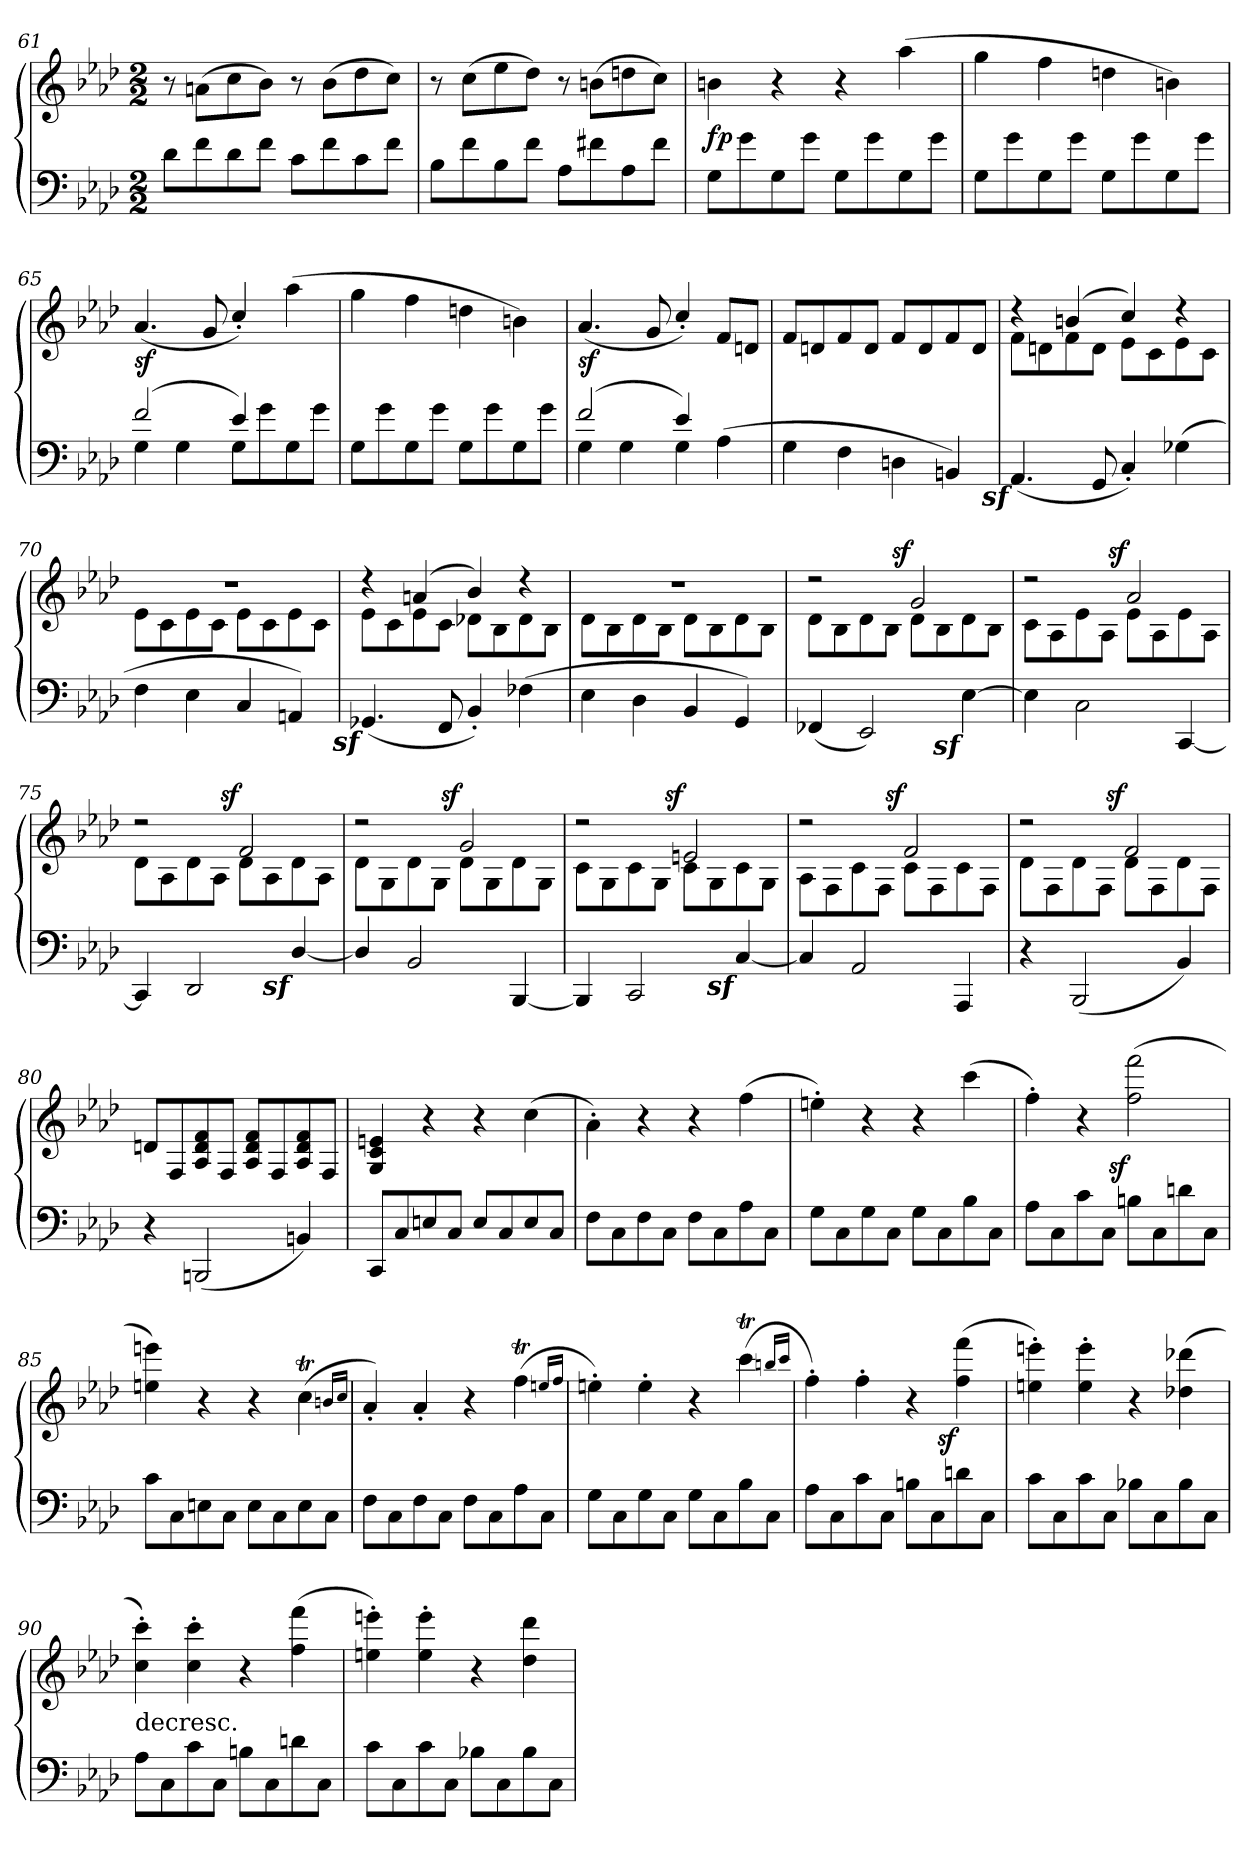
**kern	**kern	**dynam
*part1	*part1	*part1
*staff2	*staff1	*staff1/2
*clefF4	*clefG2	*
*k[b-e-a-d-]	*k[b-e-a-d-]	*
*f:	*f:	*
*M2/2	*M2/2	*
=61	=61	=61
8d-L	8r	.
8f	(8anL	.
8d-	8cc	.
8fJ	8b-J)	.
8cL	8r	.
8f	(8b-L	.
8c	8dd-	.
8fJ	8ccJ)	.
=62	=62	=62
8B-L	8r	.
8f	(8ccL	.
8B-	8ee-	.
8fJ	8dd-J)	.
8A-L	8r	.
8f#X	(8bnL	.
8A-	8ddn	.
8f#J	8ccJ)	.
=63	=63	=63
8GL	4bn	fp
8g	.	.
8G	4r	.
8gJ	.	.
8GL	4r	.
8g	.	.
8G	(4aa-	.
8gJ	.	.
=64	=64	=64
8GL	4gg	.
8g	.	.
8G	4ff	.
8gJ	.	.
8GL	4ddn	.
8g	.	.
8G	4bn)	.
8gJ	.	.
=65	=65	=65
*^	*	*
(2f	4G	(4.a-	sf
.	4G	.	.
.	.	8g	.
4e-)	8GL	4cc'/)	.
.	8g	.	.
4ryy	8G	(4aa-	.
.	8gJ	.	.
*v	*v	*	*
=66	=66	=66
8GL	4gg	.
8g	.	.
8G	4ff	.
8gJ	.	.
8GL	4ddn	.
8g	.	.
8G	4bn)	.
8gJ	.	.
=67	=67	=67
*^	*	*
(2f	4G	(4.a-	sf
.	4G	.	.
.	.	8g	.
4e-)	4G	4cc'/)	.
(>4A-	4ryy	8fL	.
.	.	8dnJ	.
*v	*v	*	*
=68	=68	=68
4G	8fL	.
.	8dn	.
4F	8f	.
.	8dJ	.
4Dn	8fL	.
.	8d	.
4BBn)	8f	.
.	8dJ	.
=69	=69	=69
!LO:DY:rj	!	!
*	*^	*
(4.AA-z	4rdd	8fL	.
.	.	8dn	.
.	(4bn	8f	.
8GG	.	8dJ	.
4C')	4cc)	8e-L	.
.	.	8c	.
(4G-X	4rdd	8e-	.
.	.	8cJ	.
=70	=70	=70	=70
4F	1rdd	8e-L	.
.	.	8c	.
4E-	.	8e-	.
.	.	8cJ	.
4C	.	8e-L	.
.	.	8c	.
4AAn)	.	8e-	.
.	.	8cJ	.
=71	=71	=71	=71
!LO:DY:rj	!	!	!
(4.GG-Xz	4rdd	8e-L	.
.	.	8c	.
.	(4an	8e-	.
8FF	.	8cJ	.
4BB-')	4b-)	8d-XL	.
.	.	8B-	.
(4F-X	4rdd	8d-	.
.	.	8B-J	.
=72	=72	=72	=72
4E-	1rdd	8d-L	.
.	.	8B-	.
4D-	.	8d-	.
.	.	8B-J	.
4BB-	.	8d-L	.
.	.	8B-	.
4GG)	.	8d-	.
.	.	8B-J	.
=73	=73	=73	=73
(4FF-X	2r	8d-L	.
.	.	8B-	.
2EE-)	.	8d-	.
.	.	8B-J	.
!	!	!	!LO:DY:a:rj
.	2g	8d-L	sf
.	.	8B-	.
!LO:DY:rj	!	!	!
[4E-z	.	8d-	.
.	.	8B-J	.
=74	=74	=74	=74
4E-]	2r	8cL	.
.	.	8A-	.
2C\	.	8e-	.
.	.	8A-J	.
!	!	!	!LO:DY:a:rj
.	2a-	8e-L	sf
.	.	8A-	.
[4CC	.	8e-	.
.	.	8A-J	.
=75	=75	=75	=75
4CC]	2r	8d-L	.
.	.	8A-	.
2DD-	.	8d-	.
.	.	8A-J	.
!	!	!	!LO:DY:a:rj
.	2f	8d-L	sf
.	.	8A-	.
!LO:DY:rj	!	!	!
[4D-z/	.	8d-	.
.	.	8A-J	.
=76	=76	=76	=76
4D-/]	2r	8d-L	.
.	.	8G	.
2BB-	.	8d-	.
.	.	8GJ	.
!	!	!	!LO:DY:a:rj
.	2g	8d-L	sf
.	.	8G	.
[4BBB-	.	8d-	.
.	.	8GJ	.
=77	=77	=77	=77
4BBB-]	2r	8cL	.
.	.	8G	.
2CC	.	8c	.
.	.	8GJ	.
!	!	!	!LO:DY:a:rj
.	2en	8cL	sf
.	.	8G	.
!LO:DY:rj	!	!	!
[4Cz	.	8c	.
.	.	8GJ	.
=78	=78	=78	=78
4C]	2r	8A-L	.
.	.	8F	.
2AA-	.	8c	.
.	.	8FJ	.
!	!	!	!LO:DY:a:rj
.	2f	8cL	sf
.	.	8F	.
4AAA-	.	8c	.
.	.	8FJ	.
=79	=79	=79	=79
4r	2r	8d-L	.
.	.	8F	.
(2BBB-	.	8d-	.
.	.	8FJ	.
!	!	!	!LO:DY:a:rj
.	2f	8d-L	sf
.	.	8F	.
4BB-)	.	8d-	.
.	.	8FJ	.
*	*v	*v	*
=80	=80	=80
4r	8dnL	.
.	8F	.
(2BBBn	8A- 8d 8f	.
.	8FJ	.
.	8A- 8d 8fL	.
.	8F	.
4BBn)	8A- 8d 8f	.
.	8FJ	.
=81	=81	=81
8CCL	4G 4c 4en	.
8C	.	.
8En	4r	.
8CJ	.	.
8E/L	4r	.
8C/	.	.
8E/	(4cc	.
8C/J	.	.
=82	=82	=82
8FL	4a-'\)	.
8C	.	.
8F	4r	.
8CJ	.	.
8FL	4r	.
8C	.	.
8A-	(4ff	.
8CJ	.	.
=83	=83	=83
8GL	4een')	.
8C	.	.
8G	4r	.
8CJ	.	.
8GL	4r	.
8C	.	.
8B-	(4ccc	.
8CJ	.	.
=84	=84	=84
8A-L	4ff')	.
8C	.	.
8c	4r	.
8CJ	.	.
!	!	!LO:DY:rj
8BnL	(2ff 2fff	sf
8C	.	.
8dn	.	.
8CJ	.	.
=85	=85	=85
8cL	4een 4eeen)	.
8C	.	.
8En	4r	.
8CJ	.	.
8EL	4r	.
8C	.	.
8E	(4cct	.
8CJ	.	.
.	16qbnLL	.
.	16qccJJ	.
=86	=86	=86
8FL	4a-')	.
8C	.	.
8F	4a-'	.
8CJ	.	.
8FL	4r	.
8C	.	.
8A-	(4ffT	.
8CJ	.	.
.	16qeenLL	.
.	16qffJJ	.
=87	=87	=87
8GL	4een')	.
8C	.	.
8G	4ee'	.
8CJ	.	.
8GL	4r	.
8C	.	.
8B-	(4ccct	.
8CJ	.	.
.	16qbbnLL	.
.	16qcccJJ	.
=88	=88	=88
8A-L	4ff')	.
8C	.	.
8c	4ff'	.
8CJ	.	.
8BnL	4r	.
8C	.	.
!	!	!LO:DY:rj
8dn	(4ff 4fff	sf
8CJ	.	.
=89	=89	=89
8cL	4een' 4eeen')	.
8C	.	.
8c	4ee' 4eee'	.
8CJ	.	.
8B-XL	4r	.
8C	.	.
8B-	(4dd-X 4ddd-X	.
8CJ	.	.
=90	=90	=90
!	!LO:TX:c:t=decresc.	!
8A-L	4cc' 4ccc')	.
8C	.	.
8c	4cc' 4ccc'	.
8CJ	.	.
8BnL	4r	.
8C	.	.
8dn	(4ff 4fff	.
8CJ	.	.
=91	=91	=91
8cL	4een' 4eeen')	.
8C	.	.
8c	4ee' 4eee'	.
8CJ	.	.
8B-XL	4r	.
8C	.	.
8B-	4dd- 4ddd-	.
8CJ	.	.
=	=	=
*-	*-	*-
